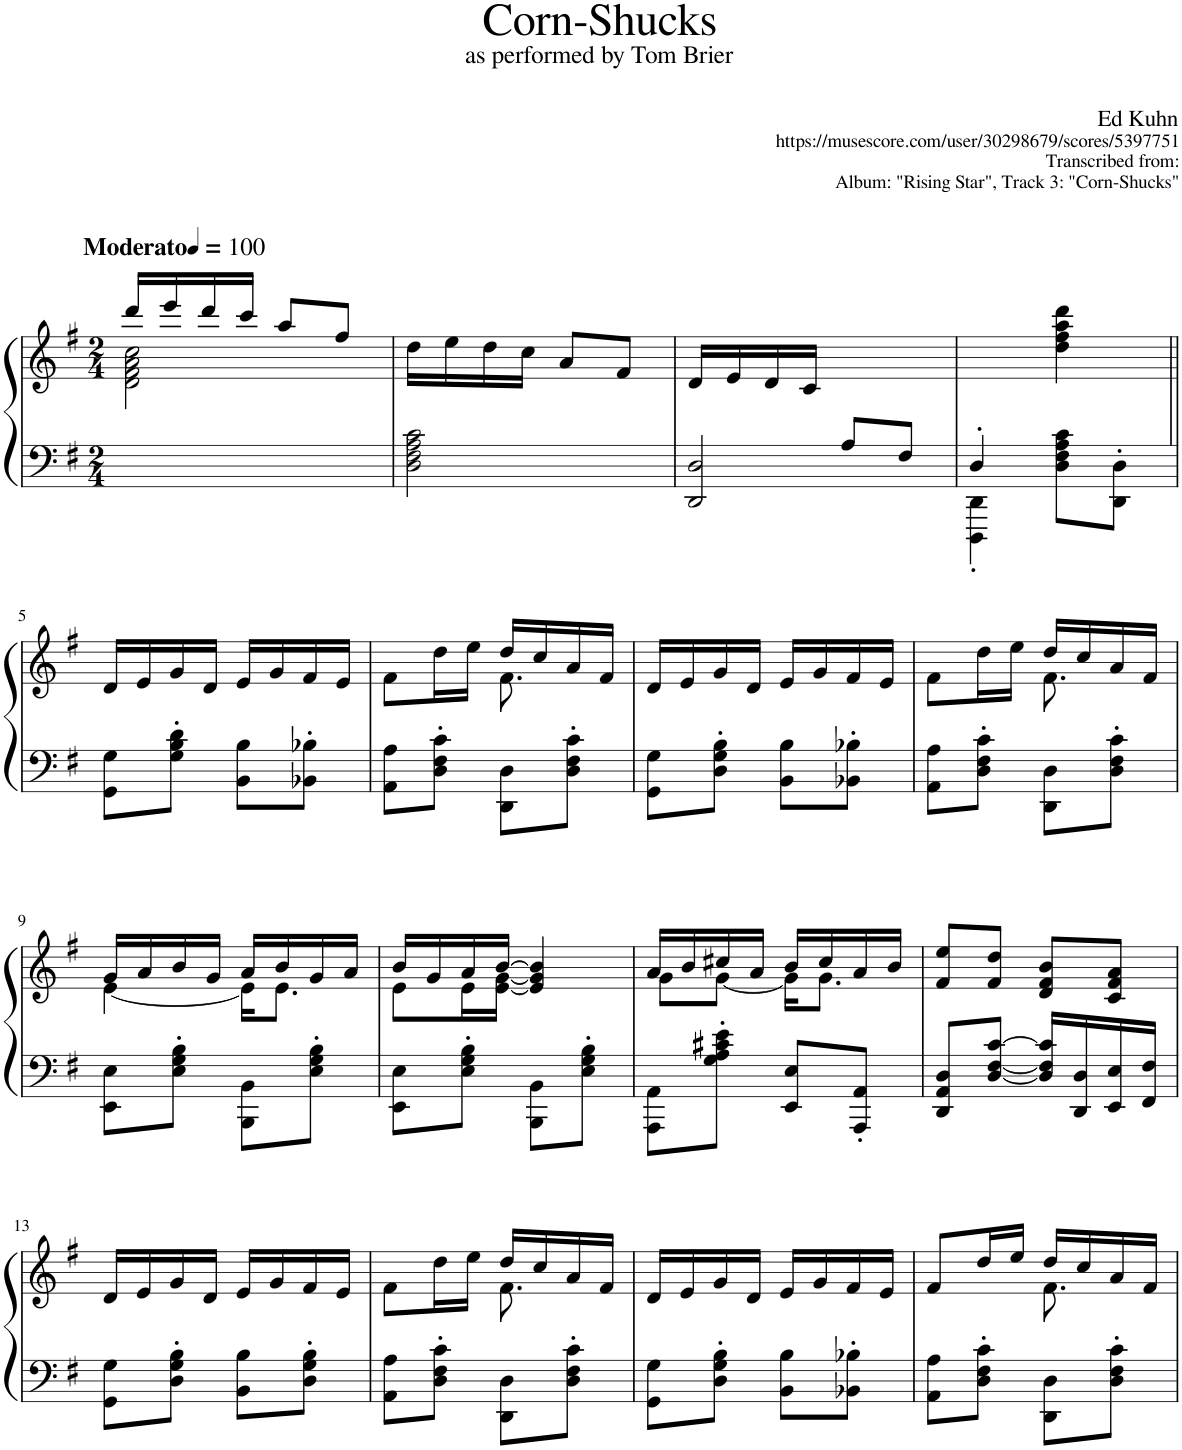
**kern	**kern
*part1	*part1
*staff2	*staff1
*I"Piano	*
*I'Pno.	*
*clefF4	*clefG2
*k[f#]	*k[f#]
*G:	*G:
*M2/4	*M2/4
*MM100	*MM100
=1	=1
*	*^
!	!LO:TX:a:B:t=Moderato	!
2ryy	16ddd/LL	2d\ 2f#\ 2a\ 2cc\
.	16eee/	.
.	16ddd/	.
.	16ccc/JJ	.
.	8aa/L	.
.	8ff#/J	.
*	*v	*v
=2	=2
2D\ 2F#\ 2A\ 2c\	16dd\LL
.	16ee\
.	16dd\
.	16cc\JJ
.	8a/L
.	8f#/J
=3	=3
*^	*
4ryy	2DD/ 2D/	16d/LL
.	.	16e/
.	.	16d/
.	.	16c/JJ
8A/L	.	4ryy
8F#/J	.	.
=4	=4	=4
4D'>/	4DDD\'< 4DD\'<	4ryy
4ryy	8D\ 8F#\ 8A\ 8c\L	4dd\ 4ff#\ 4aa\ 4ddd\
.	8DD\' 8D\'J	.
*v	*v	*
!!LO:LB:g=z
=5||	=5||
8GG\ 8G\L	16d/LL
.	16e/
8G\' 8B\' 8d\'J	16g/
.	16d/JJ
8BB\ 8B\L	16e/LL
.	16g/
8BB-X\' 8B-X\'J	16f#/
.	16e/JJ
=6	=6
*	*^
8AA\ 8A\L	8f#\L	4ryy
8D\' 8F#\' 8c\'J	16dd\L	.
.	16ee\JJ	.
8DD\ 8D\L	16dd/LL	8.f#\
.	16cc/	.
8D\' 8F#\' 8c\'J	16a/	.
.	16f#/JJ	16ryy
*	*v	*v
=7	=7
8GG\ 8G\L	16d/LL
.	16e/
8D\' 8G\' 8B\'J	16g/
.	16d/JJ
8BB\ 8B\L	16e/LL
.	16g/
8BB-X\' 8B-X\'J	16f#/
.	16e/JJ
=8	=8
*	*^
8AA\ 8A\L	8f#\L	4ryy
8D\' 8F#\' 8c\'J	16dd\L	.
.	16ee\JJ	.
8DD\ 8D\L	16dd/LL	8.f#\
.	16cc/	.
8D\' 8F#\' 8c\'J	16a/	.
.	16f#/JJ	16ryy
!!LO:LB:g=z	!!
=9	=9	=9
8EE\ 8E\L	16g/LL	[4e\
.	16a/	.
8E\' 8G\' 8B\'J	16b/	.
.	16g/JJ	.
8BBB\ 8BB\L	16a/LL	16e\KL]
.	16b/	8.e\J
8E\' 8G\' 8B\'J	16g/	.
.	16a/JJ	.
=10	=10	=10
8EE\ 8E\L	16b/LL	8e\L
.	16g/	.
8E\' 8G\' 8B\'J	16a/	16e\L
.	[16b/JJ	[16e\ [16g\JJ
8BBB\ 8BB\L	4e/] 4g/] 4b/]	4ryy
8E\' 8G\' 8B\'J	.	.
=11	=11	=11
8AAA\ 8AA\L	16a/LL	8g\L
.	16b/	.
8G\' 8A\' 8c#X\' 8e\'J	16cc#X/	[8g\J
.	16a/JJ	.
8EE/ 8E/L	16b/LL	16g\KL]
.	16cc#/	8.g\J
8AAA/' 8AA/'J	16a/	.
.	16b/JJ	.
*	*v	*v
=12	=12
8DD/ 8AA/ 8D/L	8f#/ 8ee/L
[8D/ [8F#/ [8c/J	8f#/ 8dd/J
16D/] 16F#/] 16c/]LL	8d/ 8f#/ 8b/L
16DD/ 16D/	.
16EE/ 16E/	8c/ 8f#/ 8a/J
16FF#/ 16F#/JJ	.
!!LO:LB:g=z
=13	=13
8GG\ 8G\L	16d/LL
.	16e/
8D\' 8G\' 8B\'J	16g/
.	16d/JJ
8BB\ 8B\L	16e/LL
.	16g/
8D\' 8G\' 8B\'J	16f#/
.	16e/JJ
=14	=14
*	*^
8AA\ 8A\L	8f#\L	4ryy
8D\' 8F#\' 8c\'J	16dd\L	.
.	16ee\JJ	.
8DD\ 8D\L	16dd/LL	8.f#\
.	16cc/	.
8D\' 8F#\' 8c\'J	16a/	.
.	16f#/JJ	16ryy
*	*v	*v
=15	=15
8GG\ 8G\L	16d/LL
.	16e/
8D\' 8G\' 8B\'J	16g/
.	16d/JJ
8BB\ 8B\L	16e/LL
.	16g/
8BB-X\' 8B-X\'J	16f#/
.	16e/JJ
=16	=16
*	*^
8AA\ 8A\L	8f#/L	4ryy
8D\' 8F#\' 8c\'J	16dd/L	.
.	16ee/JJ	.
8DD\ 8D\L	16dd/LL	8.f#\
.	16cc/	.
8D\' 8F#\' 8c\'J	16a/	.
.	16f#/JJ	16ryy
*	*v	*v
=	=
*-	*-
